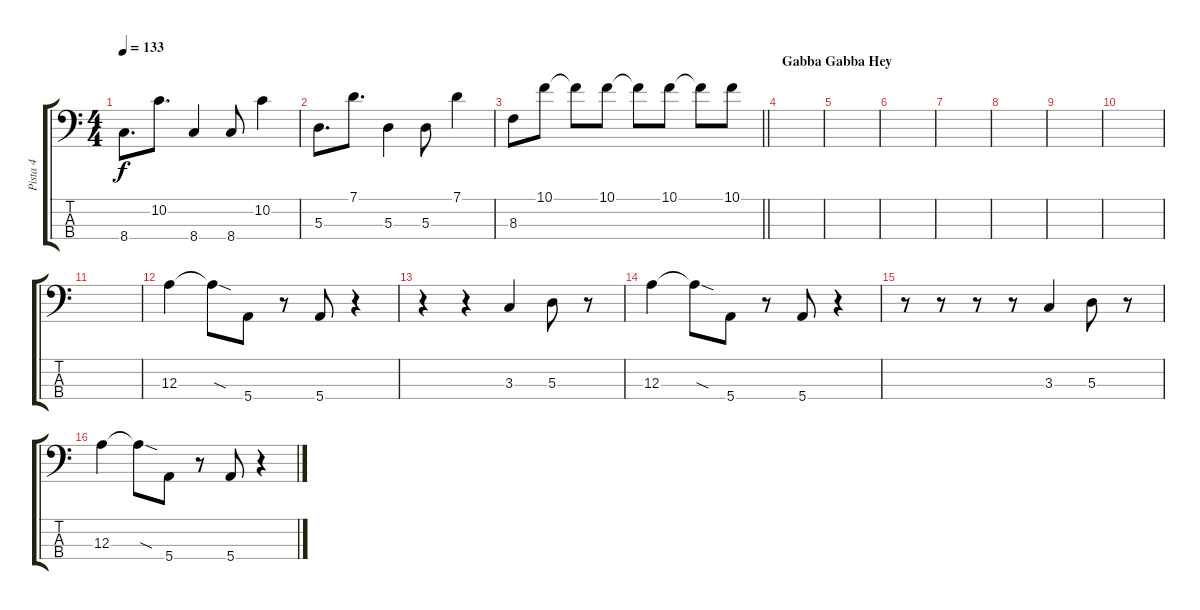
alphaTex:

\track ("Pista 4" "Pista 4") {instrument electricbassfinger}
\staff {score tabs}
\tuning (G2 D2 A1 E1) {hide}
\ts (4 4)
\tempo 133
\clef f4
\ks c
8.4.8{d dy f} 10.2.8{d} 8.4.4 8.4.8 10.2.4 |
5.3.8{d} 7.1.8{d} 5.3.4 5.3.8 7.1.4 |
\barLineRight lightlight
8.3.8 10.1.8 10.1{t}.8 10.1.8 10.1{t}.8 10.1.8 10.1{t}.8 10.1.8 |
\section ("" "Gabba Gabba Hey")
|
|
|
|
|
|
|
|
12.3.4 12.3{sod t}.8 5.4.8 r.8 5.4.8 r.4 |
r.4 r.4 3.3.4 5.3.8 r.8 |
12.3.4 12.3{sod t}.8 5.4.8 r.8 5.4.8 r.4 |
r.8 r.8 r.8 r.8 3.3.4 5.3.8 r.8 |
12.3.4 12.3{sod t}.8 5.4.8 r.8 5.4.8 r.4
